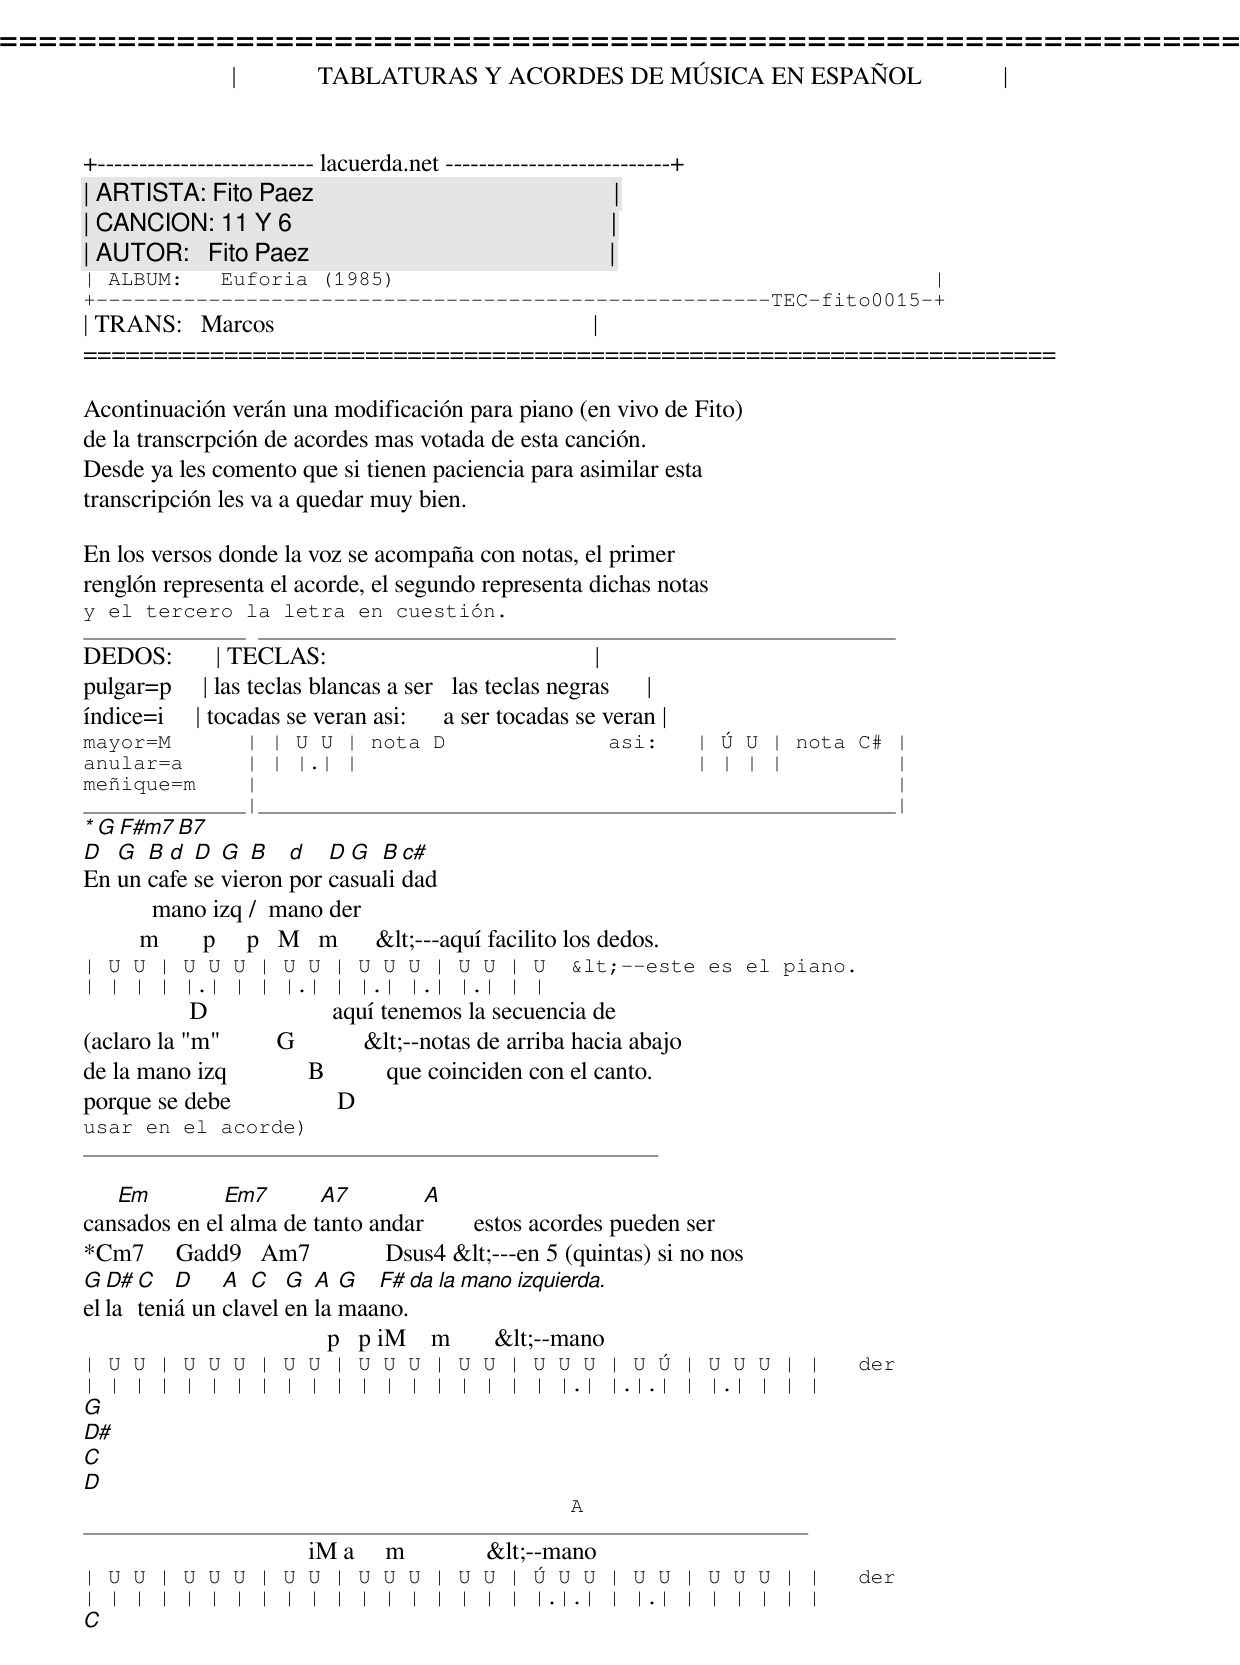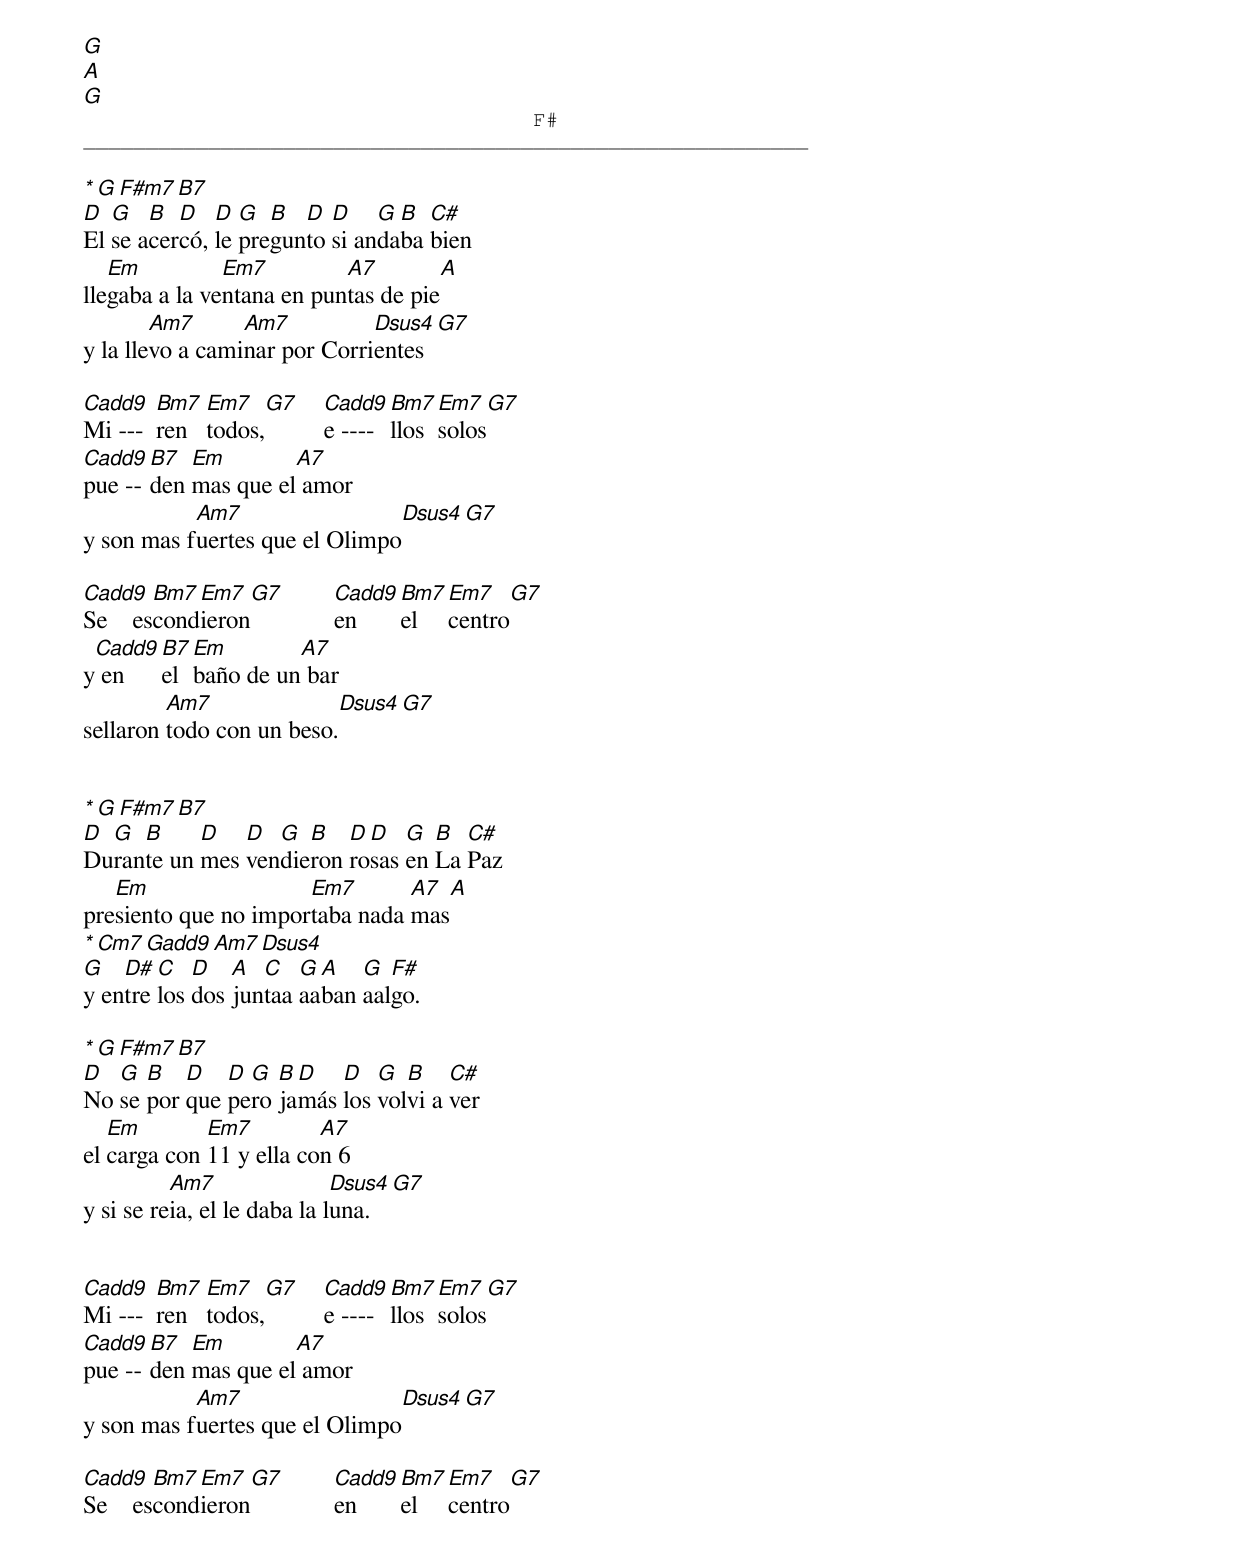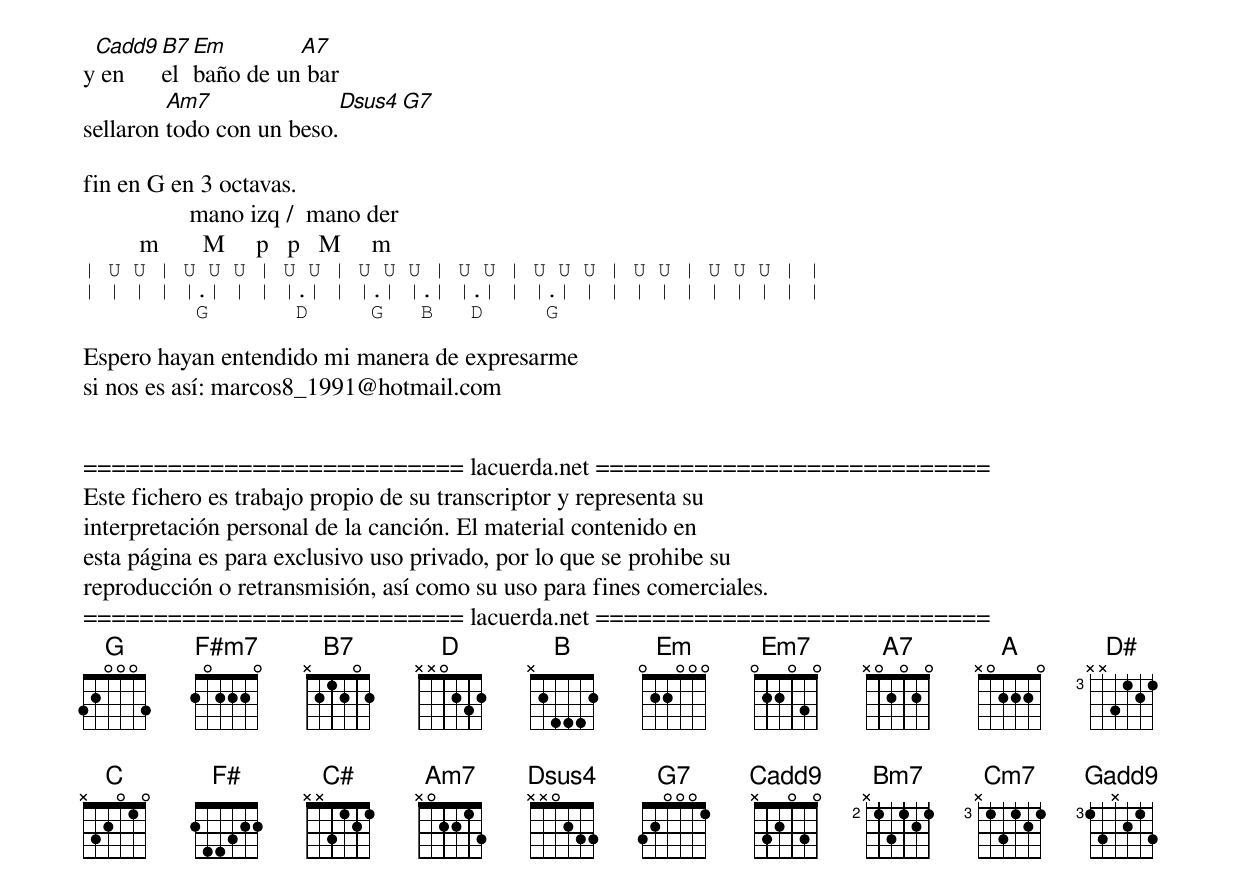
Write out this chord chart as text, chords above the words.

=====================================================================
|             TABLATURAS Y ACORDES DE MÚSICA EN ESPAÑOL             |
+-------------------------- lacuerda.net ---------------------------+
| ARTISTA: Fito Paez                                                |
| CANCION: 11 Y 6                                                   |
| AUTOR:   Fito Paez                                                |
| ALBUM:   Euforia (1985)                                           |
+------------------------------------------------------TEC-fito0015-+
| TRANS:   Marcos                                                   |
=====================================================================

Acontinuación verán una modificación para piano (en vivo de Fito)
de la transcrpción de acordes mas votada de esta canción.
Desde ya les comento que si tienen paciencia para asimilar esta
transcripción les va a quedar muy bien.

En los versos donde la voz se acompaña con notas, el primer
renglón representa el acorde, el segundo representa dichas notas
y el tercero la letra en cuestión.
_____________ ___________________________________________________
DEDOS:       | TECLAS:                                           |
pulgar=p     | las teclas blancas a ser   las teclas negras      |
índice=i     | tocadas se veran asi:      a ser tocadas se veran |
mayor=M      | | U U | nota D             asi:   | Ú U | nota C# |
anular=a     | | |.| |                           | | | |         |
meñique=m    |                                                   |
_____________|___________________________________________________|
*          G                         F#m7   B7
D  G  B d  D  G  B   d   D G  B c#
En un cafe se vieron por casualidad
           mano izq /  mano der
         m       p     p   M   m      &lt;---aquí facilito los dedos.
| U U | U U U | U U | U U U | U U | U  &lt;--este es el piano.
| | | | |.| | | |.| | |.| |.| |.| | |
                 D                    aquí tenemos la secuencia de
(aclaro la "m"         G           &lt;--notas de arriba hacia abajo
de la mano izq             B          que coinciden con el canto.
porque se debe                 D
usar en el acorde)
______________________________________________

   Em         Em7       A7        A
cansados en el alma de tanto andar        estos acordes pueden ser
*Cm7     Gadd9   Am7            Dsus4 &lt;---en 5 (quintas) si no nos
G D# C   D    A  C   G  A  G  F#          da la mano izquierda.
ella teniá un clavel en la maano.
                                       p   p iM    m       &lt;--mano
| U U | U U U | U U | U U U | U U | U U U | U Ú | U U U | |   der
| | | | | | | | | | | | | | | | | | | |.| |.|.| | |.| | | |
                                                   G
                                              D#
                                           C
                                             D
                                       A
__________________________________________________________
                                    iM a     m             &lt;--mano
| U U | U U U | U U | U U U | U U | Ú U U | U U | U U U | |   der
| | | | | | | | | | | | | | | | | | |.|.| | |.| | | | | | |
                                           C
                                     G
                                       A
                                     G
                                    F#
__________________________________________________________

*         G                             F#m7  B7
D  G   B  D   D  G  B  D  D    G B  C#
El se acercó, le pregunto si andaba bien
   Em          Em7         A7        A
llegaba a la ventana en puntas de pie
        Am7      Am7          Dsus4    G7
y la llevo a caminar por Corrientes

Cadd9   Bm7   Em7   G7  Cadd9  Bm7  Em7  G7
Mi ---  ren   todos,    e ---- llos solos
Cadd9  B7  Em        A7
pue -- den mas que el amor
           Am7                 Dsus4 G7
y son mas fuertes que el Olimpo

Cadd9   Bm7 Em7  G7      Cadd9  Bm7  Em7    G7
Se    escondieron        en     el   centro
 Cadd9  B7 Em        A7
y en    el baño de un bar
         Am7              Dsus4 G7
sellaron todo con un beso.


*          G                            F#m7   B7
D G  B     D   D  G  B   D D   G  B  C#
Durante un mes vendieron rosas en La Paz
   Em                 Em7       A7  A
presiento que no importaba nada mas
* Cm7     Gadd9    Am7    Dsus4
G   D#  C   D   A  C   G A   G  F#
y entre los dos juntaa aaban aalgo.

*         G                             F#m7   B7
D  G  B   D   D G  B D   D   G  B    C#
No se por que pero jamás los volvi a ver
   Em        Em7         A7
el carga con 11 y ella con 6
          Am7                Dsus4    G7
y si se reia, el le daba la luna.


Cadd9   Bm7   Em7   G7  Cadd9  Bm7  Em7  G7
Mi ---  ren   todos,    e ---- llos solos
Cadd9  B7  Em        A7
pue -- den mas que el amor
           Am7                 Dsus4  G7
y son mas fuertes que el Olimpo

Cadd9   Bm7 Em7  G7      Cadd9  Bm7  Em7    G7
Se    escondieron        en     el   centro
 Cadd9  B7 Em        A7
y en    el baño de un bar
         Am7              Dsus4 G7
sellaron todo con un beso.

fin en G en 3 octavas.
                 mano izq /  mano der
         m       M     p   p   M     m
| U U | U U U | U U | U U U | U U | U U U | U U | U U U | |
| | | | |.| | | |.| | |.| |.| |.| | |.| | | | | | | | | | |
         G       D     G   B   D     G

Espero hayan entendido mi manera de expresarme
si nos es así: marcos8_1991@hotmail.com


=========================== lacuerda.net ============================
Este fichero es trabajo propio de su transcriptor y representa su
interpretación personal de la canción. El material contenido en
esta página es para exclusivo uso privado, por lo que se prohibe su
reproducción o retransmisión, así como su uso para fines comerciales.
=========================== lacuerda.net ============================
